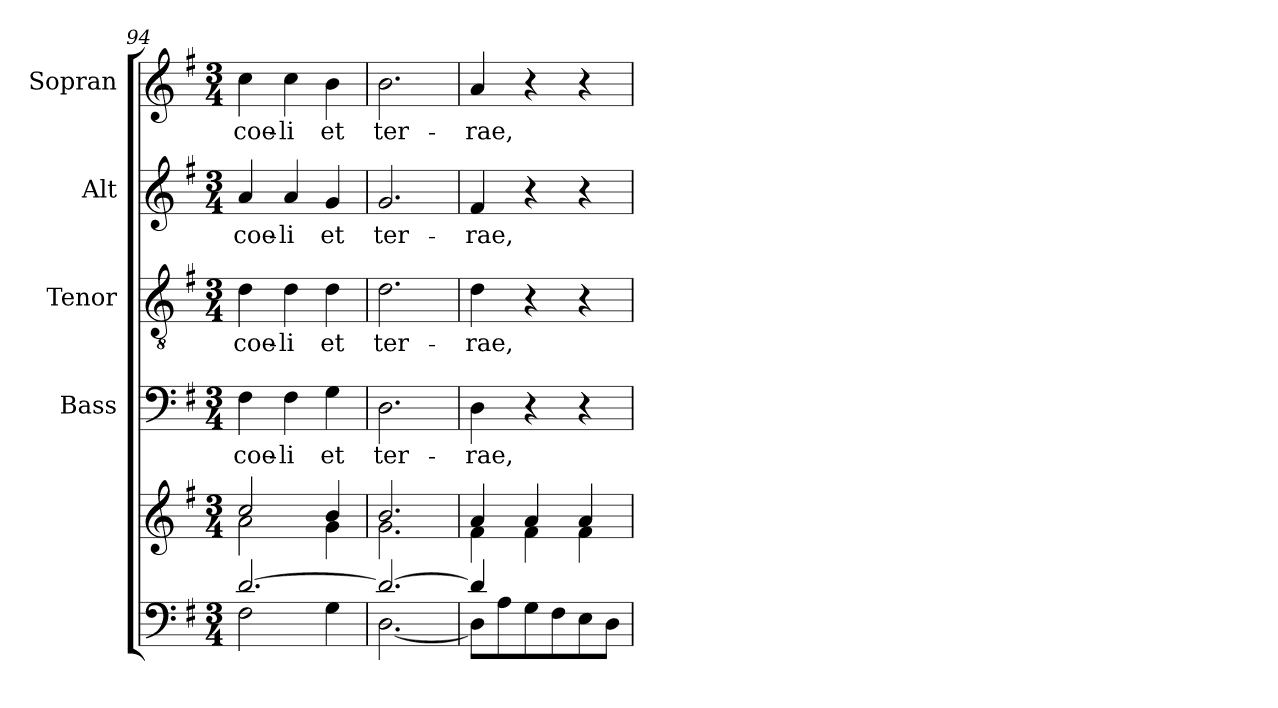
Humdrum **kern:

**kern	**kern	**kern	**text	**kern	**text	**kern	**text	**kern	**text
*part5	*part5	*part4	*part4	*part3	*part3	*part2	*part2	*part1	*part1
*staff6	*staff5	*staff4	*staff4	*staff3	*staff3	*staff2	*staff2	*staff1	*staff1
*	*	*I"Bass	*	*I"Tenor	*	*I"Alt	*	*I"Sopran	*
*	*	*I'B.	*	*I'T.	*	*I'A.	*	*I'S.	*
*clefF4	*clefG2	*clefF4	*	*clefGv2	*	*clefG2	*	*clefG2	*
*k[f#]	*k[f#]	*k[f#]	*	*k[f#]	*	*k[f#]	*	*k[f#]	*
*G:	*G:	*G:	*	*G:	*	*G:	*	*G:	*
*M3/4	*M3/4	*M3/4	*	*M3/4	*	*M3/4	*	*M3/4	*
=94	=94	=94	=94	=94	=94	=94	=94	=94	=94
*^	*^	*	*	*	*	*	*	*	*
!	!	!	!	!	!LO:LY:b	!	!LO:LY:b	!	!LO:LY:b	!	!LO:LY:b
[>2.d/	2F#\	2cc/	2a\	4F#\	coe-	4d\	coe-	4a/	coe-	4cc\	coe-
!	!	!	!	!	!LO:LY:b	!	!LO:LY:b	!	!LO:LY:b	!	!LO:LY:b
.	.	.	.	4F#\	-li	4d\	-li	4a/	-li	4cc\	-li
!	!	!	!	!	!LO:LY:b	!	!LO:LY:b	!	!LO:LY:b	!	!LO:LY:b
.	4G\	4b/	4g\	4G\	et	4d\	et	4g/	et	4b\	et
=95	=95	=95	=95	=95	=95	=95	=95	=95	=95	=95	=95
!	!	!	!	!	!LO:LY:b	!	!LO:LY:b	!	!LO:LY:b	!	!LO:LY:b
2.d/_	[<2.D\	2.b/	2.g\	2.D\	ter-	2.d\	ter-	2.g/	ter-	2.b\	ter-
=96	=96	=96	=96	=96	=96	=96	=96	=96	=96	=96	=96
!	!	!	!	!	!LO:LY:b	!	!LO:LY:b	!	!LO:LY:b	!	!LO:LY:b
4d/]	8D\L]	4a/	4f#\	4D\	-rae,	4d\	-rae,	4f#/	-rae,	4a/	-rae,
.	8A\	.	.	.	.	.	.	.	.	.	.
2ryy	8G\	4a/	4f#\	4r	.	4r	.	4r	.	4r	.
.	8F#\	.	.	.	.	.	.	.	.	.	.
.	8E\	4a/	4f#\	4r	.	4r	.	4r	.	4r	.
.	8D\J	.	.	.	.	.	.	.	.	.	.
*v	*v	*	*	*	*	*	*	*	*	*	*
*	*v	*v	*	*	*	*	*	*	*	*
=	=	=	=	=	=	=	=	=	=
*-	*-	*-	*-	*-	*-	*-	*-	*-	*-
